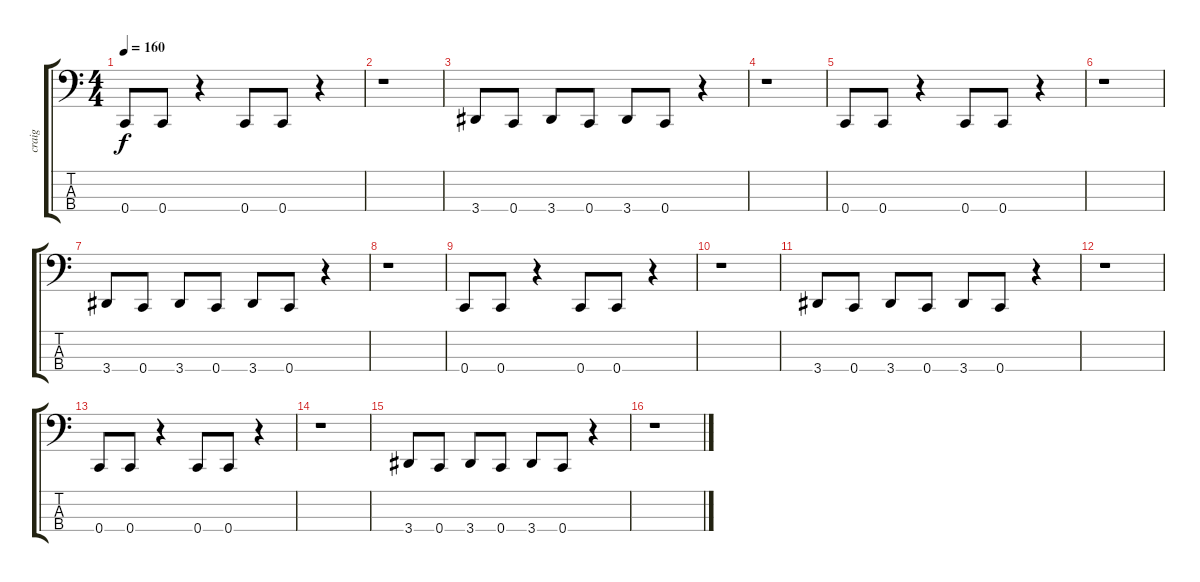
\track ("craig" "craig") {instrument slapbass1}
\staff {score tabs}
\tuning (Eb2 Bb1 F1 C1) {hide}
\ts (4 4)
\tempo 160
\clef f4
\ks c
0.4.8{dy f} 0.4.8 r.4 0.4.8 0.4.8 r.4 |
r.1 |
3.4.8 0.4.8 3.4.8 0.4.8 3.4.8 0.4.8 r.4 |
r.1 |
0.4.8 0.4.8 r.4 0.4.8 0.4.8 r.4 |
r.1 |
3.4.8 0.4.8 3.4.8 0.4.8 3.4.8 0.4.8 r.4 |
r.1 |
0.4.8 0.4.8 r.4 0.4.8 0.4.8 r.4 |
r.1 |
3.4.8 0.4.8 3.4.8 0.4.8 3.4.8 0.4.8 r.4 |
r.1 |
0.4.8 0.4.8 r.4 0.4.8 0.4.8 r.4 |
r.1 |
3.4.8 0.4.8 3.4.8 0.4.8 3.4.8 0.4.8 r.4 |
r.1
